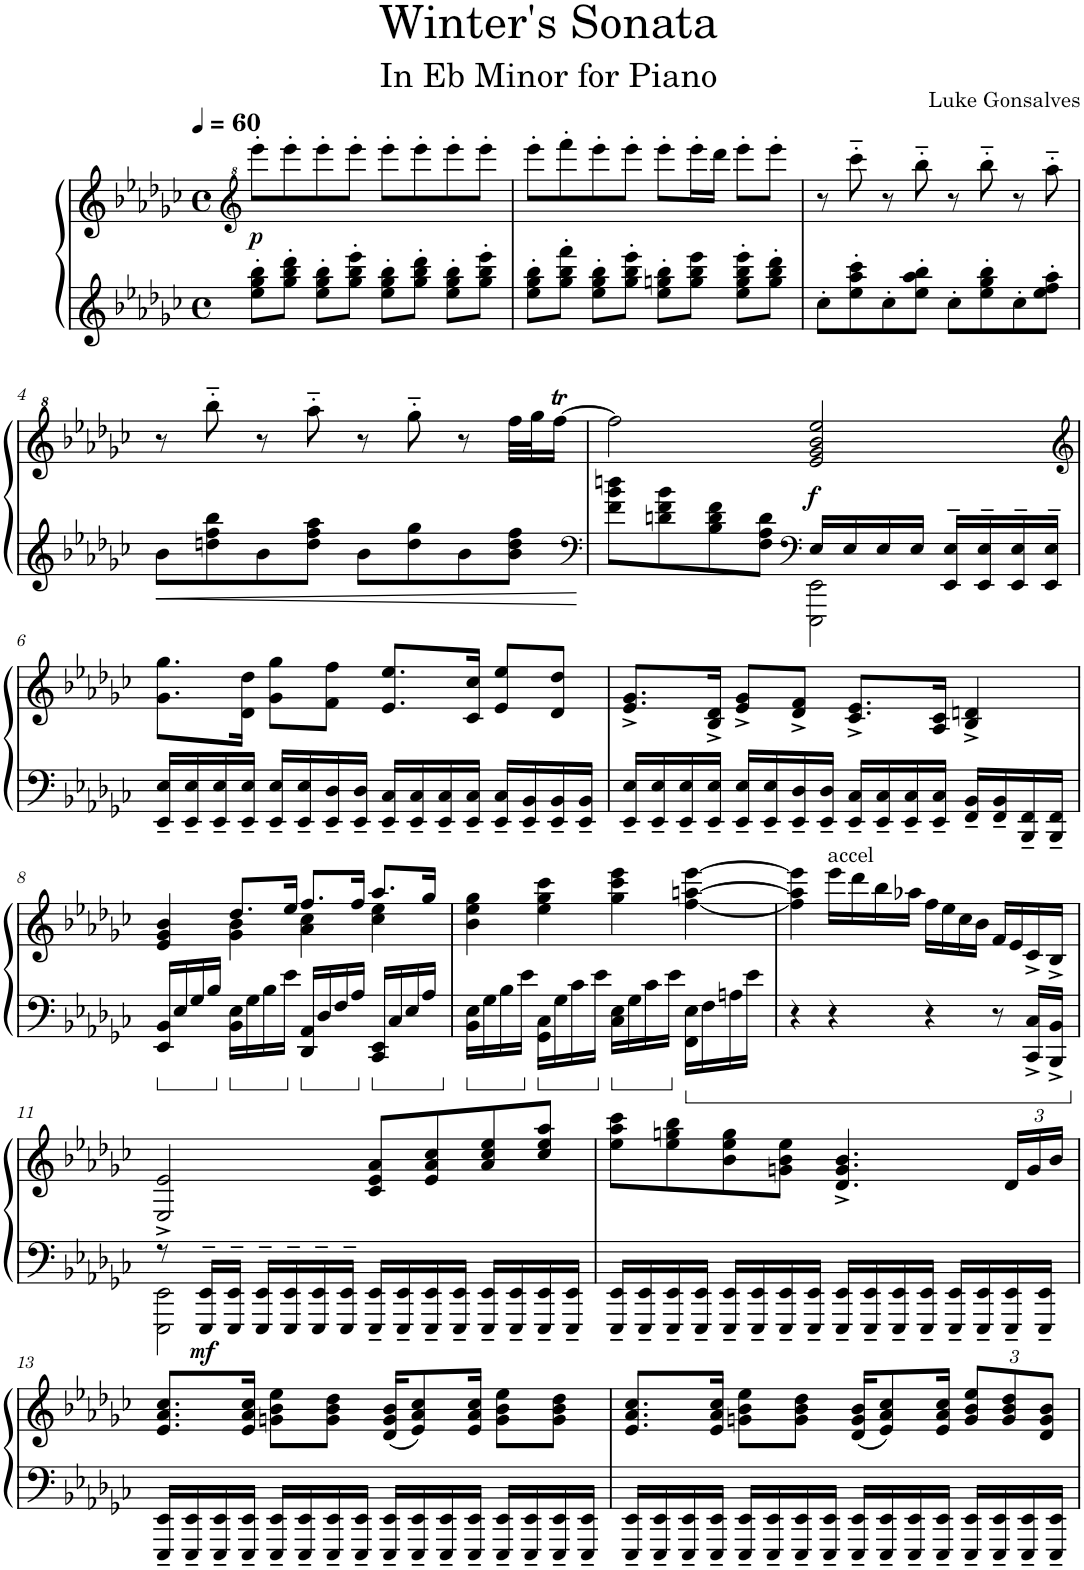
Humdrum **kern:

**kern	**kern	**dynam
*part1	*part1	*part1
*staff2	*staff1	*staff1/2
*I"Piano	*	*
*I'Pno.	*	*
*clefG2	*clefG^2	*
*k[b-e-a-d-g-c-]	*k[b-e-a-d-g-c-]	*
*M4/4	*M4/4	*
*met(c)	*met(c)	*
*MM60	*MM60	*
=1	=1	=1
!	!	!LO:DY:b
8ee-\' 8gg-\' 8bb-\'L	8eeee-'\L	p
8gg-\' 8bb-\' 8ddd-\'J	8eeee-'\	.
8ee-\' 8gg-\' 8bb-\'L	8eeee-'\	.
8gg-\' 8bb-\' 8eee-\'J	8eeee-'\J	.
8ee-\' 8gg-\' 8bb-\'L	8eeee-'\L	.
8gg-\' 8bb-\' 8ddd-\'J	8eeee-'\	.
8ee-\' 8gg-\' 8bb-\'L	8eeee-'\	.
8gg-\' 8bb-\' 8eee-\'J	8eeee-'\J	.
=2	=2	=2
8ee-\' 8gg-\' 8bb-\'L	8eeee-'\L	.
8gg-\' 8bb-\' 8fff\'J	8ffff'\	.
8ee-\' 8gg-\' 8bb-\'L	8eeee-'\	.
8gg-\' 8bb-\' 8eee-\'J	8eeee-'\J	.
8ee-\' 8ggn\' 8bb-\'L	8eeee-'\L	.
8gg\ 8bb-\ 8eee-\J	16eeee-'\L	.
.	16dddd-\JJ	.
8ee-\' 8gg\' 8bb-\' 8eee-\'L	8eeee-'\L	.
8gg\' 8bb-\' 8ddd-\'J	8eeee-'\J	.
=3	=3	=3
8cc-'\L	8r	.
8ee-\' 8aa-\' 8ccc-\'	8cccc-'~\	.
8cc-'\	8r	.
8ee-\' 8aa-\' 8bb-\'J	8bbb-'~\	.
8cc-'\L	8r	.
8ee-\' 8gg-\' 8bb-\'	8bbb-'~\	.
8cc-'\	8r	.
8ee-\' 8ff\' 8aa-\'J	8aaa-'~\	.
!!LO:LB:g=z
=4	=4	=4
8b-\L	8r	.
8ddn\ 8ff\ 8bb-\	8bbb-'~\	.
8b-\	8r	.
8dd\ 8ff\ 8aa-\J	8aaa-'~\	.
8b-\L	8r	.
8dd\ 8gg-\	8ggg-'~\	.
8b-\	8r	.
8b-\ 8dd\ 8ff\J	32fff\LLL	.
.	32ggg-\J	.
.	[16ffft\JJ	.
=5	=5	=5
*clefF4	*	*
*^	*	*
8f\ 8b-\ 8ddn\L	2ryy	2fff\]	.
8dn\ 8f\ 8b-\	.	.	.
8B-\ 8d\ 8f\	.	.	.
8F\ 8A-\ 8d\J	.	.	.
*clefF4	*	*	*
!	!	!	!LO:DY:b
16E-/LL	2EEE-\ 2EE-\	2ee-/ 2gg-/ 2bb-/ 2eee-/	f
16E-/	.	.	.
16E-/	.	.	.
16E-/JJ	.	.	.
16EE-/~ 16E-/~LL	.	.	.
16EE-/~ 16E-/~	.	.	.
16EE-/~ 16E-/~	.	.	.
16EE-/~ 16E-/~JJ	.	.	.
*v	*v	*	*
!!LO:LB:g=z
=6	=6	=6
*	*clefG2	*
16EE-/~ 16E-/~LL	8.g-\ 8.gg-\L	.
16EE-/~ 16E-/~	.	.
16EE-/~ 16E-/~	.	.
16EE-/~ 16E-/~JJ	16d-\ 16dd-\Jk	.
16EE-/~ 16E-/~LL	8g-\ 8gg-\L	.
16EE-/~ 16E-/~	.	.
16EE-/~ 16D-/~	8f\ 8ff\J	.
16EE-/~ 16D-/~JJ	.	.
16EE-/~ 16C-/~LL	8.e-/ 8.ee-/L	.
16EE-/~ 16C-/~	.	.
16EE-/~ 16C-/~	.	.
16EE-/~ 16C-/~JJ	16c-/ 16cc-/Jk	.
16EE-/~ 16C-/~LL	8e-/ 8ee-/L	.
16EE-/~ 16BB-/~	.	.
16EE-/~ 16BB-/~	8d-/ 8dd-/J	.
16EE-/~ 16BB-/~JJ	.	.
=7	=7	=7
16EE-/~ 16E-/~LL	8.e-/^ 8.g-/^L	.
16EE-/~ 16E-/~	.	.
16EE-/~ 16E-/~	.	.
16EE-/~ 16E-/~JJ	16B-/^ 16d-/^Jk	.
16EE-/~ 16E-/~LL	8e-/^ 8g-/^L	.
16EE-/~ 16E-/~	.	.
16EE-/~ 16D-/~	8d-/^ 8f/^J	.
16EE-/~ 16D-/~JJ	.	.
16EE-/~ 16C-/~LL	8.c-/^ 8.e-/^L	.
16EE-/~ 16C-/~	.	.
16EE-/~ 16C-/~	.	.
16EE-/~ 16C-/~JJ	16A-/ 16c-/Jk	.
16FF/~ 16BB-/~LL	4B-/^ 4dn/^	.
16FF/~ 16BB-/~	.	.
16BBB-/~ 16FF/~	.	.
16BBB-/~ 16FF/~JJ	.	.
!!LO:LB:g=z
=8	=8	=8
*	*^	*
16EE-/ 16BB-/LL	4e-/ 4g-/ 4b-/	4ryy	.
16E-/	.	.	.
16G-/	.	.	.
16B-/JJ	.	.	.
16BB-\ 16E-\LL	8.dd-/L	4g-\ 4b-\	.
16G-\	.	.	.
16B-\	.	.	.
16e-\JJ	16ee-/Jk	.	.
16DD-/ 16AA-/LL	8.ff/L	4a-\ 4cc-\	.
16D-/	.	.	.
16F/	.	.	.
16A-/JJ	16ff/Jk	.	.
16CC-/ 16EE-/LL	8.aa-/L	4cc-\ 4ee-\	.
16C-/	.	.	.
16E-/	.	.	.
16A-/JJ	16gg-/Jk	.	.
*	*v	*v	*
=9	=9	=9
16BB-\ 16E-\LL	4b-\ 4ee-\ 4gg-\	.
16G-\	.	.
16B-\	.	.
16e-\JJ	.	.
16GG-\ 16C-\LL	4ee-\ 4gg-\ 4ccc-\	.
16G-\	.	.
16c-\	.	.
16e-\JJ	.	.
16C-\ 16E-\LL	4gg-\ 4ccc-\ 4eee-\	.
16G-\	.	.
16c-\	.	.
16e-\JJ	.	.
16FF\ 16E-\LL	[4ff\ [4aan\ [4eee-\	.
16F\	.	.
16An\	.	.
16e-\JJ	.	.
=10	=10	=10
4r	4ff\] 4aa\] 4eee-\]	.
!	!LO:TX:a:t=accel	!
4r	16eee-\LL	.
.	16ddd-\	.
.	16bb-\	.
.	16aa-X\JJ	.
4r	16ff\LL	.
.	16ee-\	.
.	16cc-\	.
.	16b-\JJ	.
8r	16f/LL	.
.	16e-/	.
16CC-/^ 16C-/^LL	16c-^/	.
16BBB-/^ 16BB-/^JJ	16B-^/JJ	.
!!LO:LB:g=z
=11	=11	=11
*^	*	*
8r	2EEE-\ 2EE-\	2E-/^ 2e-/^	.
!	!	!	!LO:DY:b=2
16EEE-/~ 16EE-/~LL	.	.	mf
16EEE-/~ 16EE-/~JJ	.	.	.
16EEE-/~ 16EE-/~LL	.	.	.
16EEE-/~ 16EE-/~	.	.	.
16EEE-/~ 16EE-/~	.	.	.
16EEE-/~ 16EE-/~JJ	.	.	.
16EEE-/~ 16EE-/~LL	2ryy	8c-/ 8e-/ 8a-/L	.
16EEE-/~ 16EE-/~	.	.	.
16EEE-/~ 16EE-/~	.	8e-/ 8a-/ 8cc-/	.
16EEE-/~ 16EE-/~JJ	.	.	.
16EEE-/~ 16EE-/~LL	.	8a-/ 8cc-/ 8ee-/	.
16EEE-/~ 16EE-/~	.	.	.
16EEE-/~ 16EE-/~	.	8cc-/ 8ee-/ 8aa-/J	.
16EEE-/~ 16EE-/~JJ	.	.	.
*v	*v	*	*
=12	=12	=12
16EEE-/~ 16EE-/~LL	8ee-\ 8aa-\ 8ccc-\L	.
16EEE-/~ 16EE-/~	.	.
16EEE-/~ 16EE-/~	8ee-\ 8ggn\ 8bb-\	.
16EEE-/~ 16EE-/~JJ	.	.
16EEE-/~ 16EE-/~LL	8b-\ 8ee-\ 8gg\	.
16EEE-/~ 16EE-/~	.	.
16EEE-/~ 16EE-/~	8gn\ 8b-\ 8ee-\J	.
16EEE-/~ 16EE-/~JJ	.	.
16EEE-/~ 16EE-/~LL	4.d-/^ 4.g/^ 4.b-/^	.
16EEE-/~ 16EE-/~	.	.
16EEE-/~ 16EE-/~	.	.
16EEE-/~ 16EE-/~JJ	.	.
16EEE-/~ 16EE-/~LL	.	.
16EEE-/~ 16EE-/~	.	.
*	*Xbrackettup	*
16EEE-/~ 16EE-/~	24d-/LL	.
.	24g/	.
16EEE-/~ 16EE-/~JJ	.	.
.	24b-/JJ	.
!!LO:LB:g=z
=13	=13	=13
16EEE-/~ 16EE-/~LL	8.e-/ 8.a-/ 8.cc-/L	.
16EEE-/~ 16EE-/~	.	.
16EEE-/~ 16EE-/~	.	.
16EEE-/~ 16EE-/~JJ	16e-/ 16a-/ 16cc-/Jk	.
16EEE-/~ 16EE-/~LL	8gn\ 8b-\ 8ee-\L	.
16EEE-/~ 16EE-/~	.	.
16EEE-/~ 16EE-/~	8g\ 8b-\ 8dd-\J	.
16EEE-/~ 16EE-/~JJ	.	.
16EEE-/~ 16EE-/~LL	(16d-/ 16g/ 16b-/KL	.
16EEE-/~ 16EE-/~	8e-/ 8a-/ 8cc-/)	.
16EEE-/~ 16EE-/~	.	.
16EEE-/~ 16EE-/~JJ	16e-/ 16a-/ 16cc-/Jk	.
16EEE-/~ 16EE-/~LL	8g\ 8b-\ 8ee-\L	.
16EEE-/~ 16EE-/~	.	.
16EEE-/~ 16EE-/~	8g\ 8b-\ 8dd-\J	.
16EEE-/~ 16EE-/~JJ	.	.
=14	=14	=14
16EEE-/~ 16EE-/~LL	8.e-/ 8.a-/ 8.cc-/L	.
16EEE-/~ 16EE-/~	.	.
16EEE-/~ 16EE-/~	.	.
16EEE-/~ 16EE-/~JJ	16e-/ 16a-/ 16cc-/Jk	.
16EEE-/~ 16EE-/~LL	8gn\ 8b-\ 8ee-\L	.
16EEE-/~ 16EE-/~	.	.
16EEE-/~ 16EE-/~	8g\ 8b-\ 8dd-\J	.
16EEE-/~ 16EE-/~JJ	.	.
16EEE-/~ 16EE-/~LL	(16d-/ 16g/ 16b-/KL	.
16EEE-/~ 16EE-/~	8e-/ 8a-/ 8cc-/)	.
16EEE-/~ 16EE-/~	.	.
16EEE-/~ 16EE-/~JJ	16e-/ 16a-/ 16cc-/Jk	.
16EEE-/~ 16EE-/~LL	12g/ 12b-/ 12ee-/L	.
16EEE-/~ 16EE-/~	.	.
.	12g/ 12b-/ 12dd-/	.
16EEE-/~ 16EE-/~	.	.
.	12d-/ 12g/ 12b-/J	.
16EEE-/~ 16EE-/~JJ	.	.
=	=	=
*-	*-	*-
